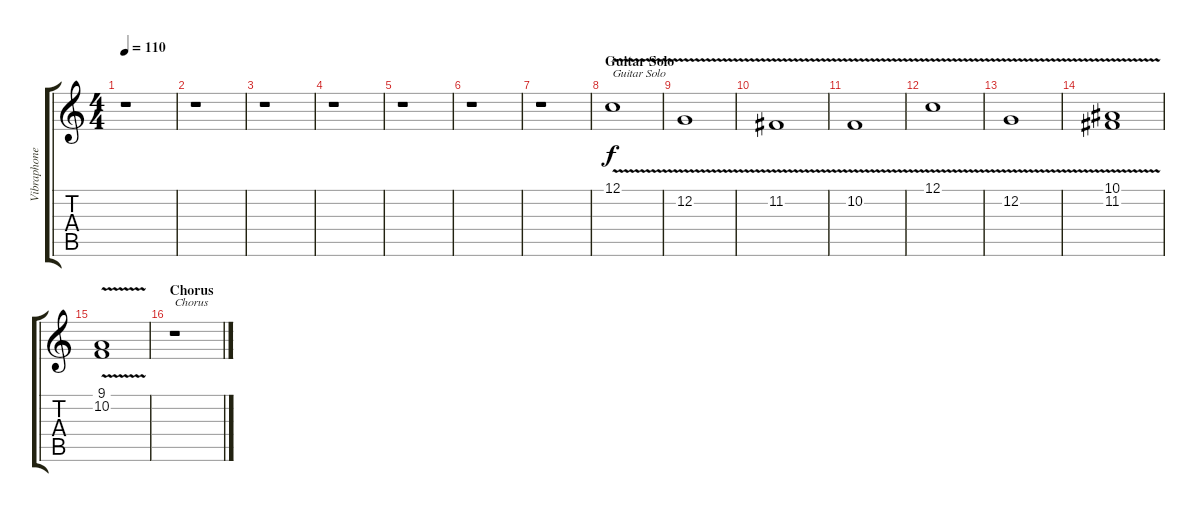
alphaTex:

\track ("Vibraphone" "Vibraphone") {instrument vibraphone}
\staff {score tabs}
\tuning (C4 G3 Eb3 Bb2 F2 C2) {hide}
\ts (4 4)
\tempo 110
\clef g2
\ks c
r.1{dy f} |
r.1 |
r.1 |
r.1 |
r.1 |
r.1 |
r.1 |
\section ("" "Guitar Solo")
12.1{v}.1{txt "Guitar Solo"} |
12.2{v}.1 |
11.2{v}.1 |
10.2{v}.1 |
12.1{v}.1 |
12.2{v}.1 |
(10.1{v} 11.2{v}).1 |
(9.1{v} 10.2{v}).1 |
\section ("" "Chorus")
r.1{txt "Chorus"}
